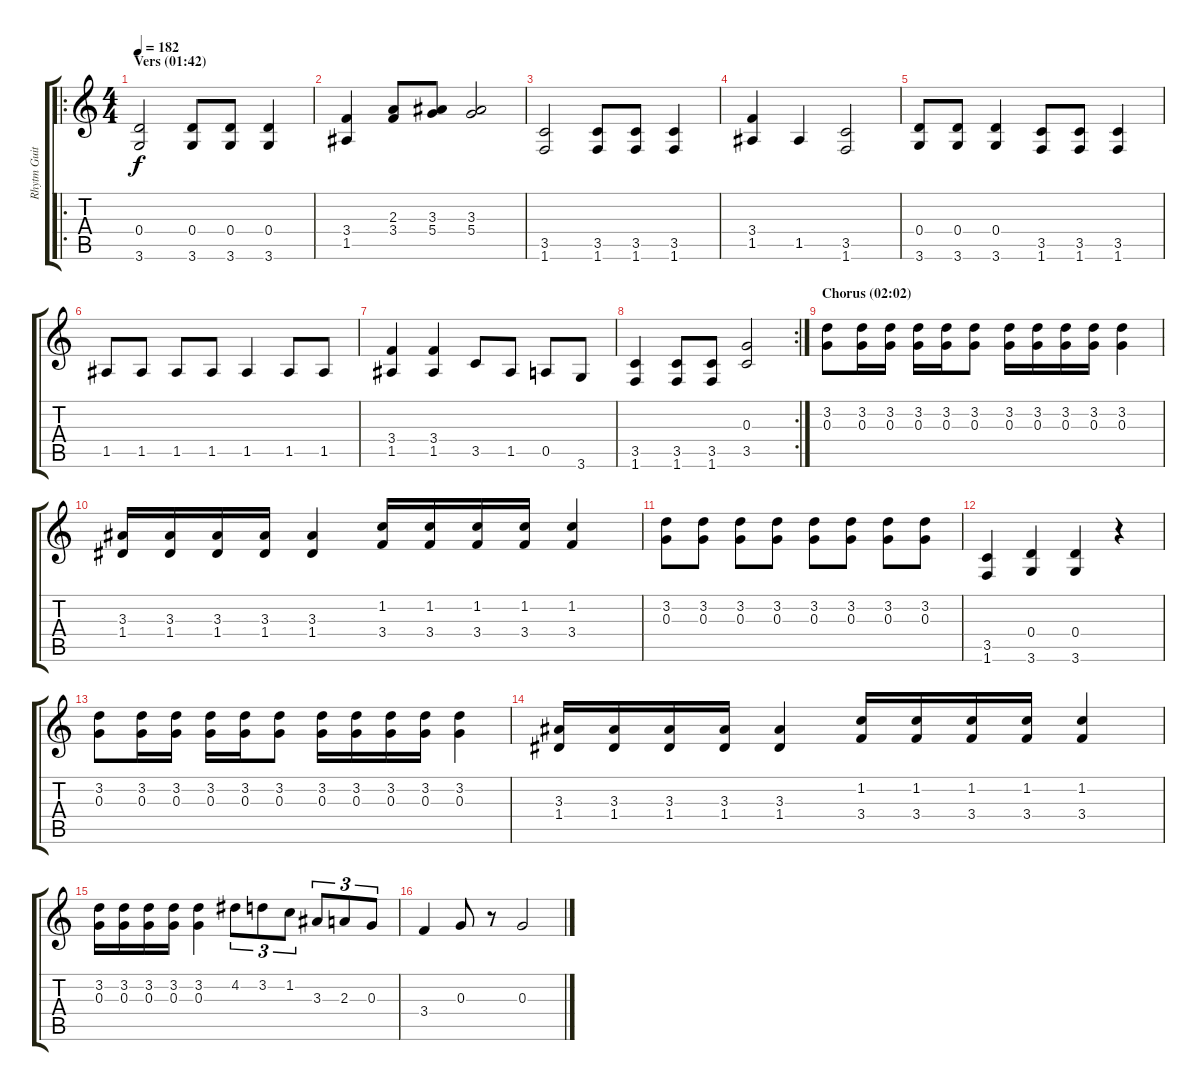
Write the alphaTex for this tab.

\track ("Rhytm Guitar" "Rhytm Guit") {instrument overdrivenguitar}
\staff {score tabs}
\tuning (E4 B3 G3 D3 A2 E2) {hide}
\ro
\ts (4 4)
\section ("" "Vers (01:42)")
\tempo 182
\clef g2
\ks c
(0.4 3.6).2{dy f} (0.4 3.6).8 (0.4 3.6).8 (0.4 3.6).4 |
(3.4 1.5).4 (2.3 3.4).8 (3.3 5.4).8 (3.3 5.4).2 |
(3.5 1.6).2 (3.5 1.6).8 (3.5 1.6).8 (3.5 1.6).4 |
(3.4 1.5).4 1.5.4 (3.5 1.6).2 |
(0.4 3.6).8 (0.4 3.6).8 (0.4 3.6).4 (3.5 1.6).8 (3.5 1.6).8 (3.5 1.6).4 |
1.5.8 1.5.8 1.5.8 1.5.8 1.5.4 1.5.8 1.5.8 |
(3.4 1.5).4 (3.4 1.5).4 3.5.8 1.5.8 0.5.8 3.6.8 |
\rc 2
(3.5 1.6).4 (3.5 1.6).8 (3.5 1.6).8 (0.3 3.5).2 |
\section ("" "Chorus (02:02)")
(3.2 0.3).8 (3.2 0.3).16 (3.2 0.3).16 (3.2 0.3).16 (3.2 0.3).16 (3.2 0.3).8 (3.2 0.3).16 (3.2 0.3).16 (3.2 0.3).16 (3.2 0.3).16 (3.2 0.3).4 |
(3.3 1.4).16 (3.3 1.4).16 (3.3 1.4).16 (3.3 1.4).16 (3.3 1.4).4 (1.2 3.4).16 (1.2 3.4).16 (1.2 3.4).16 (1.2 3.4).16 (1.2 3.4).4 |
(3.2 0.3).8 (3.2 0.3).8 (3.2 0.3).8 (3.2 0.3).8 (3.2 0.3).8 (3.2 0.3).8 (3.2 0.3).8 (3.2 0.3).8 |
(3.5 1.6).4 (0.4 3.6).4 (0.4 3.6).4 r.4 |
(3.2 0.3).8 (3.2 0.3).16 (3.2 0.3).16 (3.2 0.3).16 (3.2 0.3).16 (3.2 0.3).8 (3.2 0.3).16 (3.2 0.3).16 (3.2 0.3).16 (3.2 0.3).16 (3.2 0.3).4 |
(3.3 1.4).16 (3.3 1.4).16 (3.3 1.4).16 (3.3 1.4).16 (3.3 1.4).4 (1.2 3.4).16 (1.2 3.4).16 (1.2 3.4).16 (1.2 3.4).16 (1.2 3.4).4 |
(3.2 0.3).16 (3.2 0.3).16 (3.2 0.3).16 (3.2 0.3).16 (3.2 0.3).4 4.2.8{tu (3 2)} 3.2.8{tu (3 2)} 1.2.8{tu (3 2)} 3.3.8{tu (3 2)} 2.3.8{tu (3 2)} 0.3.8{tu (3 2)} |
3.4.4 0.3.8 r.8 0.3.2
